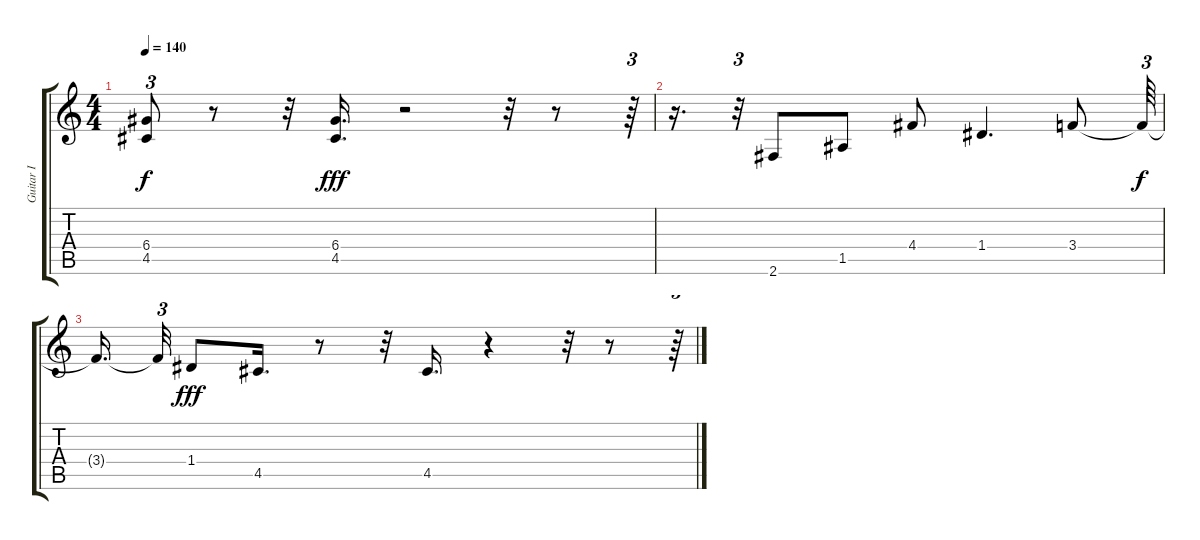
\track ("Guitar I" "Guitar I") {instrument overdrivenguitar}
\staff {score tabs}
\tuning (E4 B3 G3 D3 A2 E2) {hide}
\ts (4 4)
\tempo 140
\clef g2
\ks c
(6.4{t} 4.5{t}).8{tu (3 2) dy f} r.8 r.32 (6.4 4.5).16{d dy fff} r.2 r.32 r.8 r.64{tu (3 2)} |
r.16{d} r.32{tu (3 2)} 2.6.8 1.5.8 4.4.8 1.4.4{d} 3.4.8 3.4{t}.64{tu (3 2) dy f} |
3.4{t}.16{d beam splitsecondary} 3.4{t}.32{tu (3 2)} 1.4.8{dy fff} 4.5.16{d} r.8 r.32 4.5.16{d} r.4 r.32 r.8 r.64{tu (3 2)}
